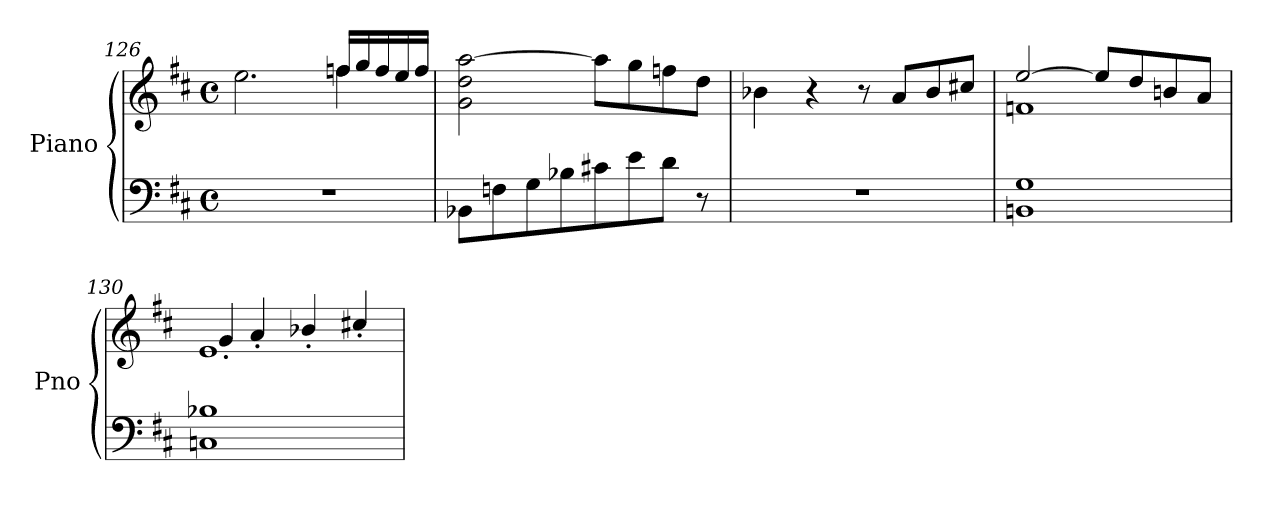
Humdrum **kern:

**kern	**kern
*part1	*part1
*staff2	*staff1
*I"Piano	*
*I'Pno	*
*clefF4	*clefG2
*k[f#c#]	*k[f#c#]
*M4/4	*M4/4
*met(c)	*met(c)
=126	=126
*	*^
1r	2.ee\	2.ryy
*	*	*Xtuplet
.	4ffn\	20ff/LL
.	.	20gg/
.	.	20ff/
.	.	20ee/
.	.	20ff/JJ
*	*v	*v
=127	=127
8BB-X\L	2g\ 2dd\ [2aa\
8Fn\	.
8G\	.
8B-X\	.
8c#X\	8aa\L]
8e\	8gg\
8d\J	8ffn\
8r	8dd\J
=128	=128
1r	4b-X\
.	4r
.	8r
.	8a/L
.	8b-/
.	8cc#X/J
!!LO:LB:g=z
=129	=129
*	*^
1BBn 1G	[2ee/	1fn
.	8ee/L]	.
.	8dd/	.
.	8bn/	.
.	8a/J	.
=130	=130	=130
1Cn 1B-X	1e	4g'/
.	.	4a'/
.	.	4b-X'/
.	.	4cc#X'/
*	*v	*v
=	=
*-	*-
